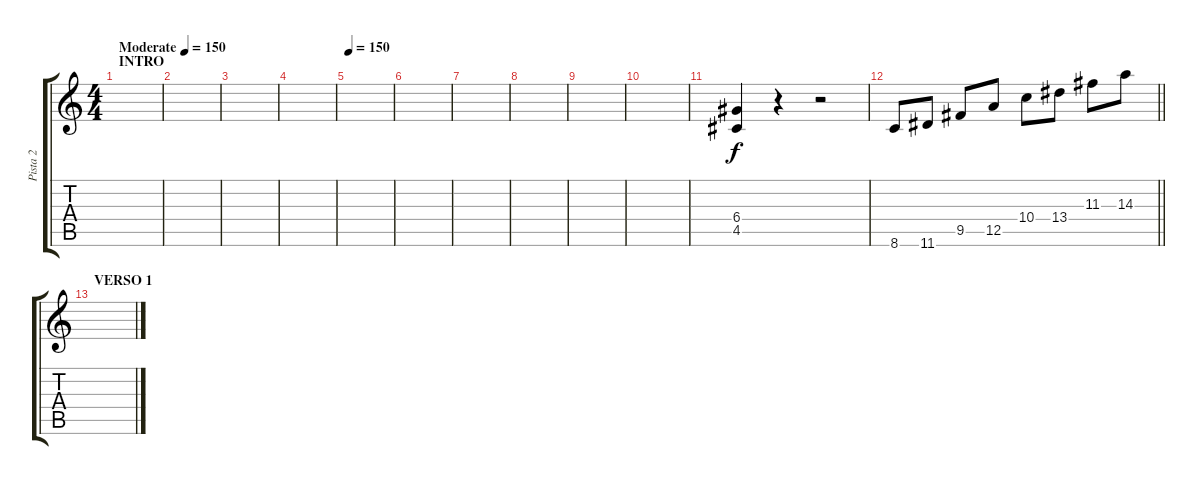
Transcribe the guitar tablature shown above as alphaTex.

\track ("Pista 2" "Pista 2") {instrument overdrivenguitar}
\staff {score tabs}
\tuning (E4 B3 G3 D3 A2 E2) {hide}
\ts (4 4)
\section ("" "INTRO")
\tempo (150 "Moderate")
\tempo 80
\tempo (150 "Moderate")
\clef g2
\ks c
|
|
|
|
\tempo 150
|
|
|
|
|
|
(6.4 4.5).4 r.4 r.2 |
\barLineRight lightlight
8.6.8 11.6.8 9.5.8 12.5.8 10.4.8 13.4.8 11.3.8 14.3.8 |
\section ("" "VERSO 1")
